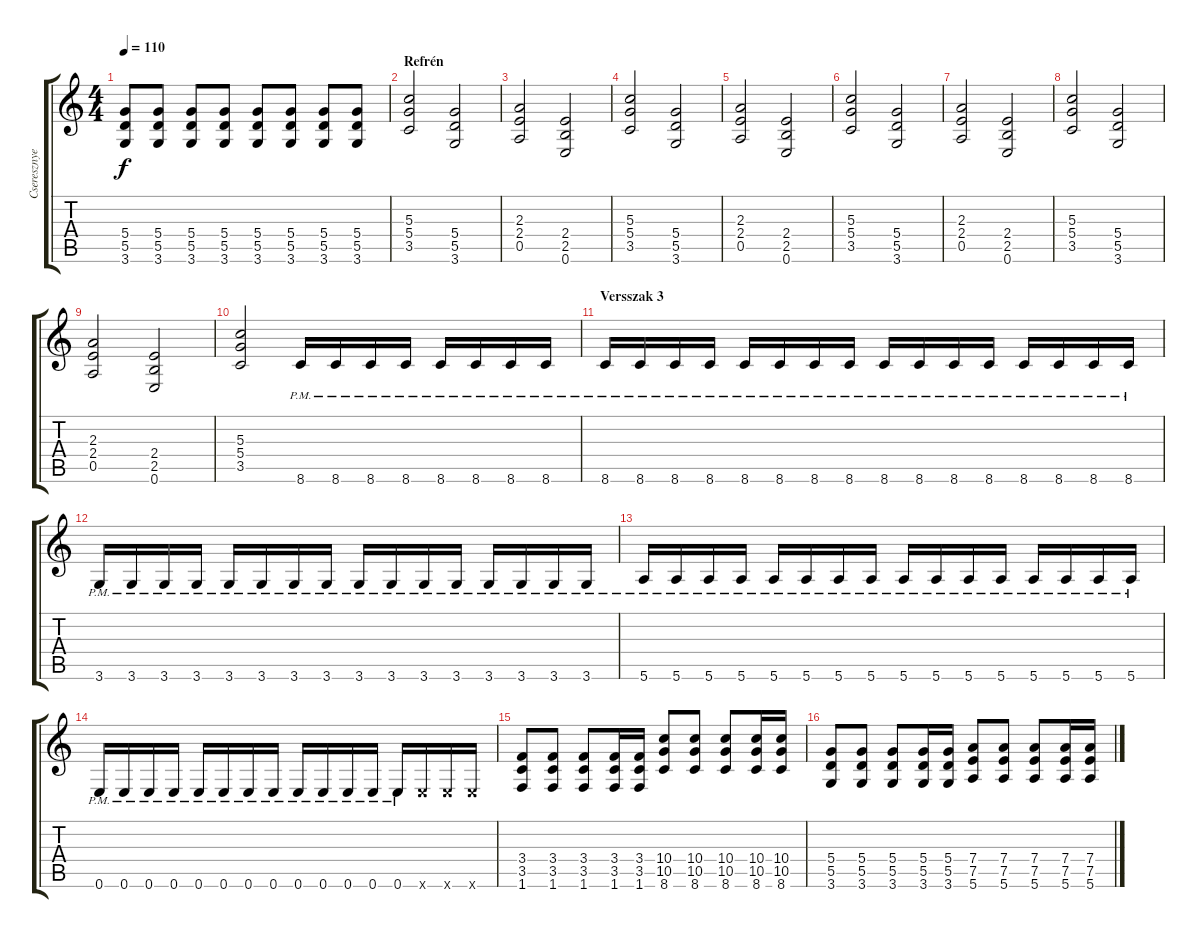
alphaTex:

\track ("Cseresznye" "Cseresznye") {instrument distortionguitar}
\staff {score tabs}
\tuning (E4 B3 G3 D3 A2 E2) {hide}
\ts (4 4)
\tempo 110
\clef g2
\ks c
(5.4 5.5 3.6).8{dy f} (5.4 5.5 3.6).8 (5.4 5.5 3.6).8 (5.4 5.5 3.6).8 (5.4 5.5 3.6).8 (5.4 5.5 3.6).8 (5.4 5.5 3.6).8 (5.4 5.5 3.6).8 |
\section ("" "Refrén")
(5.3 5.4 3.5).2 (5.4 5.5 3.6).2 |
(2.3 2.4 0.5).2 (2.4 2.5 0.6).2 |
(5.3 5.4 3.5).2 (5.4 5.5 3.6).2 |
(2.3 2.4 0.5).2 (2.4 2.5 0.6).2 |
(5.3 5.4 3.5).2 (5.4 5.5 3.6).2 |
(2.3 2.4 0.5).2 (2.4 2.5 0.6).2 |
(5.3 5.4 3.5).2 (5.4 5.5 3.6).2 |
(2.3 2.4 0.5).2 (2.4 2.5 0.6).2 |
(5.3 5.4 3.5).2 8.6{pm}.16 8.6{pm}.16 8.6{pm}.16 8.6{pm}.16 8.6{pm}.16 8.6{pm}.16 8.6{pm}.16 8.6{pm}.16 |
\section ("" "Versszak 3")
8.6{pm}.16 8.6{pm}.16 8.6{pm}.16 8.6{pm}.16 8.6{pm}.16 8.6{pm}.16 8.6{pm}.16 8.6{pm}.16 8.6{pm}.16 8.6{pm}.16 8.6{pm}.16 8.6{pm}.16 8.6{pm}.16 8.6{pm}.16 8.6{pm}.16 8.6{pm}.16 |
3.6{pm}.16 3.6{pm}.16 3.6{pm}.16 3.6{pm}.16 3.6{pm}.16 3.6{pm}.16 3.6{pm}.16 3.6{pm}.16 3.6{pm}.16 3.6{pm}.16 3.6{pm}.16 3.6{pm}.16 3.6{pm}.16 3.6{pm}.16 3.6{pm}.16 3.6{pm}.16 |
5.6{pm}.16 5.6{pm}.16 5.6{pm}.16 5.6{pm}.16 5.6{pm}.16 5.6{pm}.16 5.6{pm}.16 5.6{pm}.16 5.6{pm}.16 5.6{pm}.16 5.6{pm}.16 5.6{pm}.16 5.6{pm}.16 5.6{pm}.16 5.6{pm}.16 5.6{pm}.16 |
0.6{pm}.16 0.6{pm}.16 0.6{pm}.16 0.6{pm}.16 0.6{pm}.16 0.6{pm}.16 0.6{pm}.16 0.6{pm}.16 0.6{pm}.16 0.6{pm}.16 0.6{pm}.16 0.6{pm}.16 0.6{pm}.16 0.6{x}.16 0.6{x}.16 0.6{x}.16 |
(3.4 3.5 1.6).8 (3.4 3.5 1.6).8 (3.4 3.5 1.6).8 (3.4 3.5 1.6).16 (3.4 3.5 1.6).16 (10.4 10.5 8.6).8 (10.4 10.5 8.6).8 (10.4 10.5 8.6).8 (10.4 10.5 8.6).16 (10.4 10.5 8.6).16 |
(5.4 5.5 3.6).8 (5.4 5.5 3.6).8 (5.4 5.5 3.6).8 (5.4 5.5 3.6).16 (5.4 5.5 3.6).16 (7.4 7.5 5.6).8 (7.4 7.5 5.6).8 (7.4 7.5 5.6).8 (7.4 7.5 5.6).16 (7.4 7.5 5.6).16
